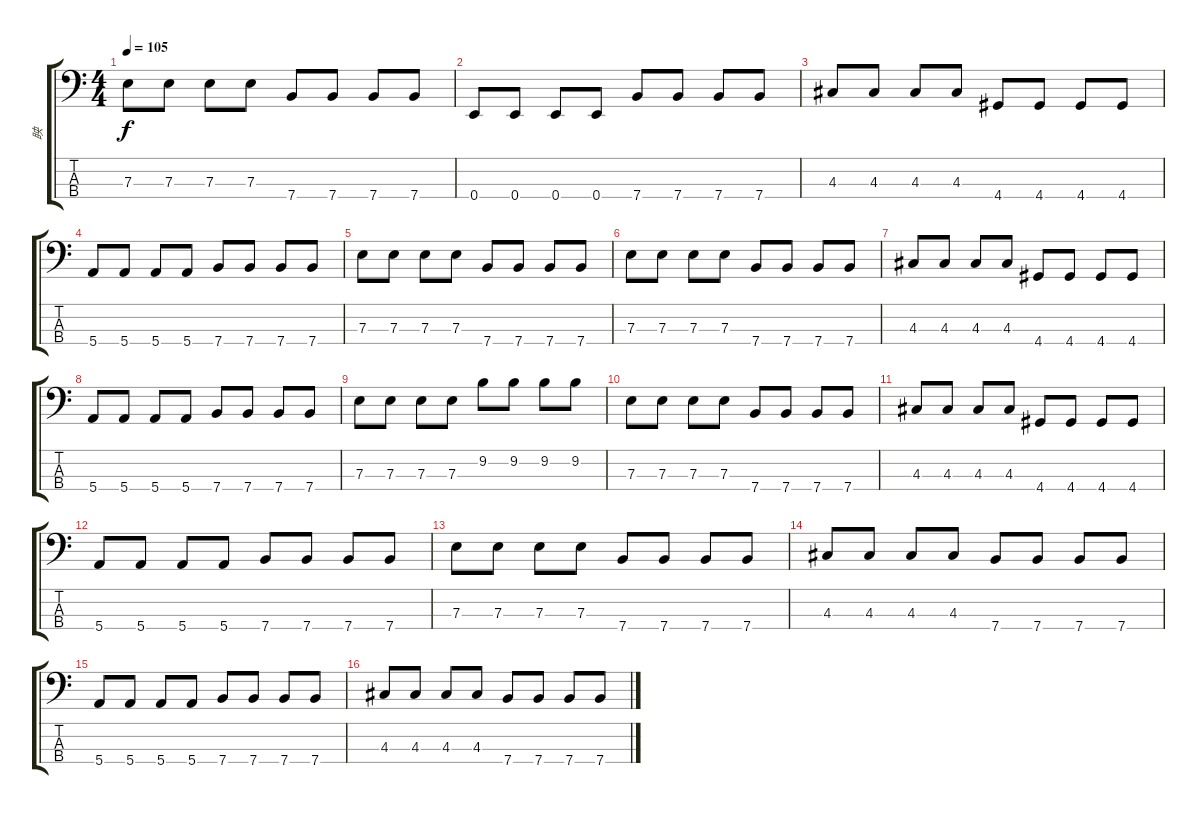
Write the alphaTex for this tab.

\track ("眏" "眏") {instrument electricbassfinger}
\staff {score tabs}
\tuning (G2 D2 A1 E1) {hide}
\ts (4 4)
\tempo 105
\clef f4
\ks c
7.3.8{dy f} 7.3.8 7.3.8 7.3.8 7.4.8 7.4.8 7.4.8 7.4.8 |
0.4.8 0.4.8 0.4.8 0.4.8 7.4.8 7.4.8 7.4.8 7.4.8 |
4.3.8 4.3.8 4.3.8 4.3.8 4.4.8 4.4.8 4.4.8 4.4.8 |
5.4.8 5.4.8 5.4.8 5.4.8 7.4.8 7.4.8 7.4.8 7.4.8 |
7.3.8 7.3.8 7.3.8 7.3.8 7.4.8 7.4.8 7.4.8 7.4.8 |
7.3.8 7.3.8 7.3.8 7.3.8 7.4.8 7.4.8 7.4.8 7.4.8 |
4.3.8 4.3.8 4.3.8 4.3.8 4.4.8 4.4.8 4.4.8 4.4.8 |
5.4.8 5.4.8 5.4.8 5.4.8 7.4.8 7.4.8 7.4.8 7.4.8 |
7.3.8 7.3.8 7.3.8 7.3.8 9.2.8 9.2.8 9.2.8 9.2.8 |
7.3.8 7.3.8 7.3.8 7.3.8 7.4.8 7.4.8 7.4.8 7.4.8 |
4.3.8 4.3.8 4.3.8 4.3.8 4.4.8 4.4.8 4.4.8 4.4.8 |
5.4.8 5.4.8 5.4.8 5.4.8 7.4.8 7.4.8 7.4.8 7.4.8 |
7.3.8 7.3.8 7.3.8 7.3.8 7.4.8 7.4.8 7.4.8 7.4.8 |
4.3.8 4.3.8 4.3.8 4.3.8 7.4.8 7.4.8 7.4.8 7.4.8 |
5.4.8 5.4.8 5.4.8 5.4.8 7.4.8 7.4.8 7.4.8 7.4.8 |
4.3.8 4.3.8 4.3.8 4.3.8 7.4.8 7.4.8 7.4.8 7.4.8
